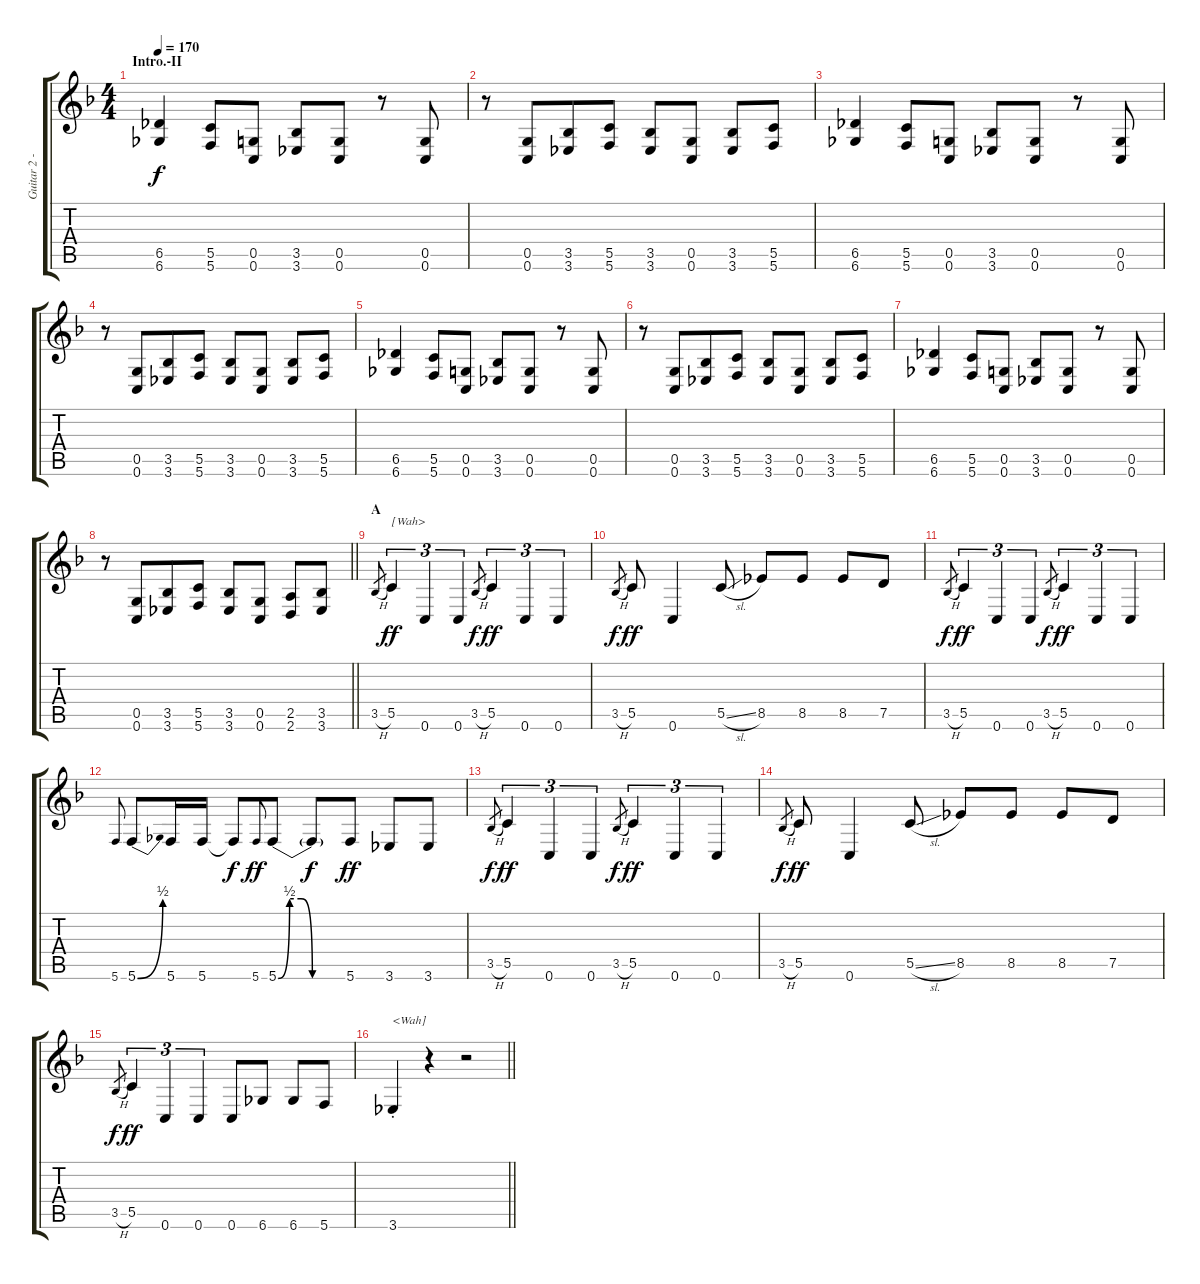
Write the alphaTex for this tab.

\track ("Guitar 2 - Aoi" "Guitar 2 -") {instrument distortionguitar}
\staff {score tabs}
\tuning (D4 A3 F3 C3 G2 C2) {hide}
\ts (4 4)
\section ("" "Intro.-II")
\tempo 170
\clef g2
\ks f
(6.5 6.6).4{dy f} (5.5 5.6).8 (0.5 0.6).8 (3.5 3.6).8 (0.5 0.6).8 r.8 (0.5 0.6).8 |
r.8 (0.5 0.6).8{beam merge} (3.5 3.6).8 (5.5 5.6).8 (3.5 3.6).8 (0.5 0.6).8 (3.5 3.6).8 (5.5 5.6).8 |
(6.5 6.6).4 (5.5 5.6).8 (0.5 0.6).8 (3.5 3.6).8 (0.5 0.6).8 r.8 (0.5 0.6).8 |
r.8 (0.5 0.6).8{beam merge} (3.5 3.6).8 (5.5 5.6).8 (3.5 3.6).8 (0.5 0.6).8 (3.5 3.6).8 (5.5 5.6).8 |
(6.5 6.6).4 (5.5 5.6).8 (0.5 0.6).8 (3.5 3.6).8 (0.5 0.6).8 r.8 (0.5 0.6).8 |
r.8 (0.5 0.6).8{beam merge} (3.5 3.6).8 (5.5 5.6).8 (3.5 3.6).8 (0.5 0.6).8 (3.5 3.6).8 (5.5 5.6).8 |
(6.5 6.6).4 (5.5 5.6).8 (0.5 0.6).8 (3.5 3.6).8 (0.5 0.6).8 r.8 (0.5 0.6).8 |
\barLineRight lightlight
r.8 (0.5 0.6).8{beam merge} (3.5 3.6).8 (5.5 5.6).8 (3.5 3.6).8 (0.5 0.6).8 (2.5 2.6).8 (3.5 3.6).8 |
\section ("" "A")
3.5{h}.8{gr} 5.5.4{tu (3 2) txt "[Wah>" dy ff} 0.6.4{tu (3 2)} 0.6.4{tu (3 2)} 3.5{h}.8{gr dy f} 5.5.4{tu (3 2) dy ff} 0.6.4{tu (3 2)} 0.6.4{tu (3 2)} |
3.5{h}.8{gr dy f} 5.5.8{dy ff} 0.6.4 5.5{sl}.8 8.5.8 8.5.8 8.5.8 7.5.8 |
3.5{h}.8{gr dy f} 5.5.4{tu (3 2) dy ff} 0.6.4{tu (3 2)} 0.6.4{tu (3 2)} 3.5{h}.8{gr dy f} 5.5.4{tu (3 2) dy ff} 0.6.4{tu (3 2)} 0.6.4{tu (3 2)} |
5.6.8{gr onbeat} 5.6{be (bend 0 0 60 2)}.8 5.6.16 5.6.16 5.6{t}.8{dy f} 5.6.8{gr onbeat dy ff} 5.6{be (custom 0 0 10 2 20 2 30 0 60 0)}.8 5.6{t}.8{dy f} 5.6.8{dy ff} 3.6.8 3.6.8 |
3.5{h}.8{gr dy f} 5.5.4{tu (3 2) dy ff} 0.6.4{tu (3 2)} 0.6.4{tu (3 2)} 3.5{h}.8{gr dy f} 5.5.4{tu (3 2) dy ff} 0.6.4{tu (3 2)} 0.6.4{tu (3 2)} |
3.5{h}.8{gr dy f} 5.5.8{dy ff} 0.6.4 5.5{sl}.8 8.5.8 8.5.8 8.5.8 7.5.8 |
3.5{h}.8{gr dy f} 5.5.4{tu (3 2) dy ff} 0.6.4{tu (3 2)} 0.6.4{tu (3 2)} 0.6.8 6.6.8 6.6.8 5.6.8 |
\barLineRight lightlight
3.6{st}.4{txt "<Wah]"} r.4 r.2
